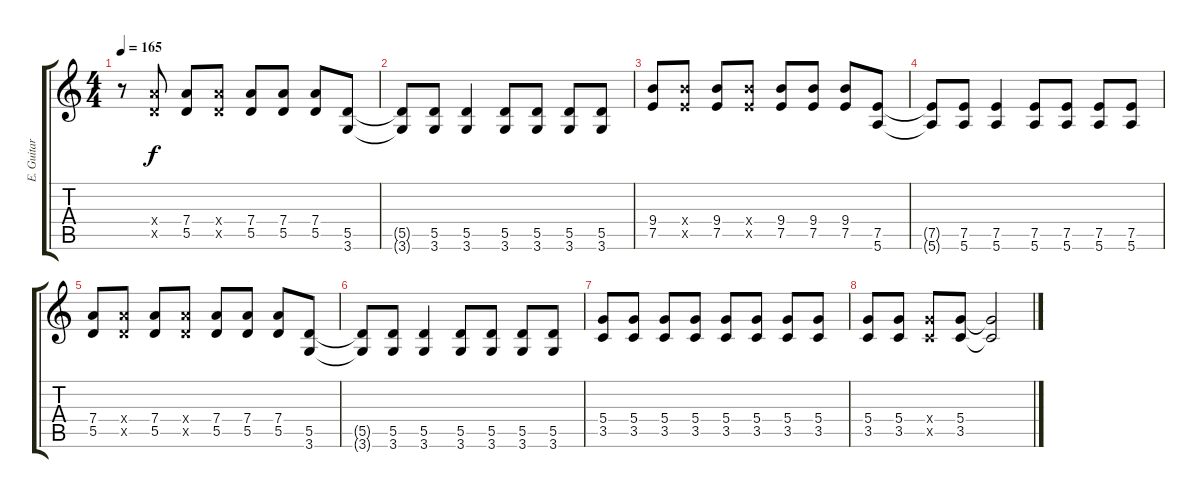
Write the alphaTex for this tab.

\track ("E. Guitar II" "E. Guitar ") {instrument distortionguitar}
\staff {score tabs}
\tuning (E4 B3 G3 D3 A2 E2) {hide}
\ts (4 4)
\tempo 165
\clef g2
\ks c
r.8{dy f} (7.4{x} 5.5{x}).8 (7.4 5.5).8 (7.4{x} 5.5{x}).8 (7.4 5.5).8 (7.4 5.5).8 (7.4 5.5).8 (5.5 3.6).8 |
(5.5{t} 3.6{t}).8 (5.5 3.6).8 (5.5 3.6).4 (5.5 3.6).8 (5.5 3.6).8 (5.5 3.6).8 (5.5 3.6).8 |
(9.4 7.5).8 (9.4{x} 7.5{x}).8 (9.4 7.5).8 (9.4{x} 7.5{x}).8 (9.4 7.5).8 (9.4 7.5).8 (9.4 7.5).8 (7.5 5.6).8 |
(7.5{t} 5.6{t}).8 (7.5 5.6).8 (7.5 5.6).4 (7.5 5.6).8 (7.5 5.6).8 (7.5 5.6).8 (7.5 5.6).8 |
(7.4 5.5).8 (7.4{x} 5.5{x}).8 (7.4 5.5).8 (7.4{x} 5.5{x}).8 (7.4 5.5).8 (7.4 5.5).8 (7.4 5.5).8 (5.5 3.6).8 |
(5.5{t} 3.6{t}).8 (5.5 3.6).8 (5.5 3.6).4 (5.5 3.6).8 (5.5 3.6).8 (5.5 3.6).8 (5.5 3.6).8 |
(5.4 3.5).8 (5.4 3.5).8 (5.4 3.5).8 (5.4 3.5).8 (5.4 3.5).8 (5.4 3.5).8 (5.4 3.5).8 (5.4 3.5).8 |
(5.4 3.5).8 (5.4 3.5).8 (5.4{x} 3.5{x}).8 (5.4 3.5).8 (5.4{t} 3.5{t}).2
